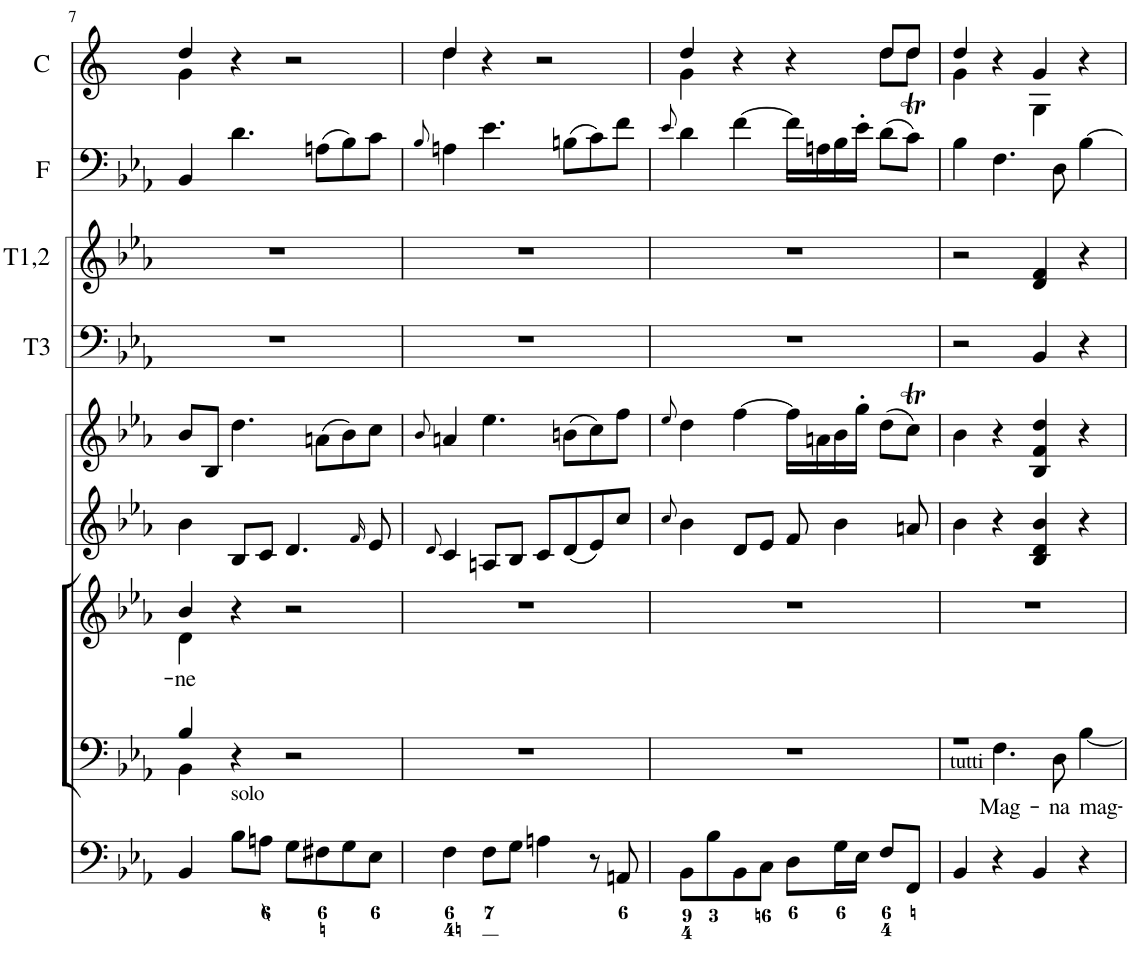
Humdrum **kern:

**kern	**kern	**text	**kern	**text	**kern	**kern	**kern	**kern	**kern	**kern
*part9	*part8	*part8	*part7	*part7	*part6	*part5	*part4	*part3	*part2	*part1
*staff9	*staff8	*staff8	*staff7	*staff7	*staff6	*staff5	*staff4	*staff3	*staff2	*staff1
*I"Organ	*I"Voice	*	*I"Voice	*	*I"Violin	*I"Violin	*I"Trombone 3	*I"Trombone 1+2	*I"Fagotti	*I"Corni in Eb
*	*	*	*	*	*I'Vln	*I'Vln	*I'T3	*I'T1,2	*I'F	*I'C
!!LO:PB:g=z
*clefF4	*clefF4	*	*clefG2	*	*clefG2	*clefG2	*clefF4	*clefG2	*clefF4	*clefG2
*	*	*	*	*	*	*	*	*	*	*Trd5c9
*k[b-e-a-]	*k[b-e-a-]	*	*k[b-e-a-]	*	*k[b-e-a-]	*k[b-e-a-]	*k[b-e-a-]	*k[b-e-a-]	*k[b-e-a-]	*k[]
*M4/4	*M4/4	*	*M4/4	*	*M4/4	*M4/4	*M4/4	*M4/4	*M4/4	*M4/4
*met(c)	*met(c)	*	*met(c)	*	*met(c)	*met(c)	*met(c)	*met(c)	*met(c)	*met(c)
=7	=7	=7	=7	=7	=7	=7	=7	=7	=7	=7
*	*^	*	*	*	*	*	*	*	*	*
!	!	!	!	!	!LO:LY:b	!	!	!	!	!	!
*	*	*	*	*^	*	*	*	*	*	*	*^
4BB-/	4B-/	4BB-\	.	4b-/	4d\	-ne	4b-\	8b-/L	1r	1r	4BB-/	4dd/	4g\
.	.	.	.	.	.	.	.	8B-/J	.	.	.	.	.
!LO:TX:a:t=solo	!	!	!	!	!	!	!	!	!	!	!	!	!
8B-\L	4r	2.ryy	.	4r	2.ryy	.	8B-/L	4.dd\	.	.	4.d\	4r	2.ryy
8An\J	.	.	.	.	.	.	8c/J	.	.	.	.	.	.
8G\L	2r	.	.	2r	.	.	4.d/	.	.	.	.	2r	.
8F#X\	.	.	.	.	.	.	.	(8an\L	.	.	(8An\L	.	.
8G\	.	.	.	.	.	.	.	8b-\)	.	.	8B-\)	.	.
.	.	.	.	.	.	.	16qf/	.	.	.	.	.	.
8E-\J	.	.	.	.	.	.	8e-/	8cc\J	.	.	8c\J	.	.
*	*v	*v	*	*	*	*	*	*	*	*	*	*	*
*	*	*	*v	*v	*	*	*	*	*	*	*	*
=8	=8	=8	=8	=8	=8	=8	=8	=8	=8	=8	=8
.	.	.	.	.	8qd/	8qb-/	.	.	8qB-/	.	.
4F\	1r	.	1r	.	4c/	4an/	1r	1r	4An\	4dd/	4dd\
8F\L	.	.	.	.	8An/L	4.ee-\	.	.	4.e-\	4r	2.ryy
8G\J	.	.	.	.	8B-/J	.	.	.	.	.	.
4An\	.	.	.	.	8c/L	.	.	.	.	2r	.
.	.	.	.	.	(8d/	(8bn\L	.	.	(8Bn\L	.	.
8r	.	.	.	.	8e-/)	8cc\)	.	.	8c\)	.	.
8AAn/	.	.	.	.	8cc/J	8ff\J	.	.	8f\J	.	.
=9	=9	=9	=9	=9	=9	=9	=9	=9	=9	=9	=9
.	.	.	.	.	8qcc/	8qee-/	.	.	8qe-/	.	.
8BB-\L	1r	.	1r	.	4b-\	4dd\	1r	1r	4d\	4dd/	4g\
8B-\	.	.	.	.	.	.	.	.	.	.	.
8BB-\	.	.	.	.	8d/L	[4ff\	.	.	[4f\	4r	2ryy
8C\J	.	.	.	.	8e-/J	.	.	.	.	.	.
8D\L	.	.	.	.	8f/	16ff\LL]	.	.	16f\LL]	4r	.
.	.	.	.	.	.	16an\	.	.	16An\	.	.
16G\L	.	.	.	.	4b-\	16b-\	.	.	16B-\	.	.
16E-\JJ	.	.	.	.	.	16gg'\JJ	.	.	16e-'\JJ	.	.
8F/L	.	.	.	.	.	(8dd\L	.	.	(8d\L	8dd/L	8dd\L
8FF/J	.	.	.	.	8an/	8ccT\J)	.	.	8cT\J)	8dd/J	8dd\J
=10	=10	=10	=10	=10	=10	=10	=10	=10	=10	=10	=10
*	*^	*	*	*	*	*	*	*	*	*	*
4BB-/	1r	4ryy	.	1r	.	4b-\	4b-\	2r	2r	4B-\	4dd/	4g\
!	!	!LO:TX:a:t=tutti	!	!	!	!	!	!	!	!	!	!
!	!	!	!LO:LY:b	!	!	!	!	!	!	!	!	!
4r	.	4.F\	Mag-	.	.	4r	4r	.	.	4.F\	4r	4ryy
4BB-/	.	.	.	.	.	4B-/ 4d/ 4b-/	4B-/ 4f/ 4dd/	4BB-/	4d/ 4f/	.	4g/	4G\
!	!	!	!LO:LY:b	!	!	!	!	!	!	!	!	!
.	.	8D\	-na	.	.	.	.	.	.	8D\	.	.
!	!	!	!LO:LY:b	!	!	!	!	!	!	!	!	!
4r	.	[4B-\	mag-	.	.	4r	4r	4r	4r	[4B-\	4r	4ryy
*	*v	*v	*	*	*	*	*	*	*	*	*v	*v
=	=	=	=	=	=	=	=	=	=	=
*-	*-	*-	*-	*-	*-	*-	*-	*-	*-	*-
